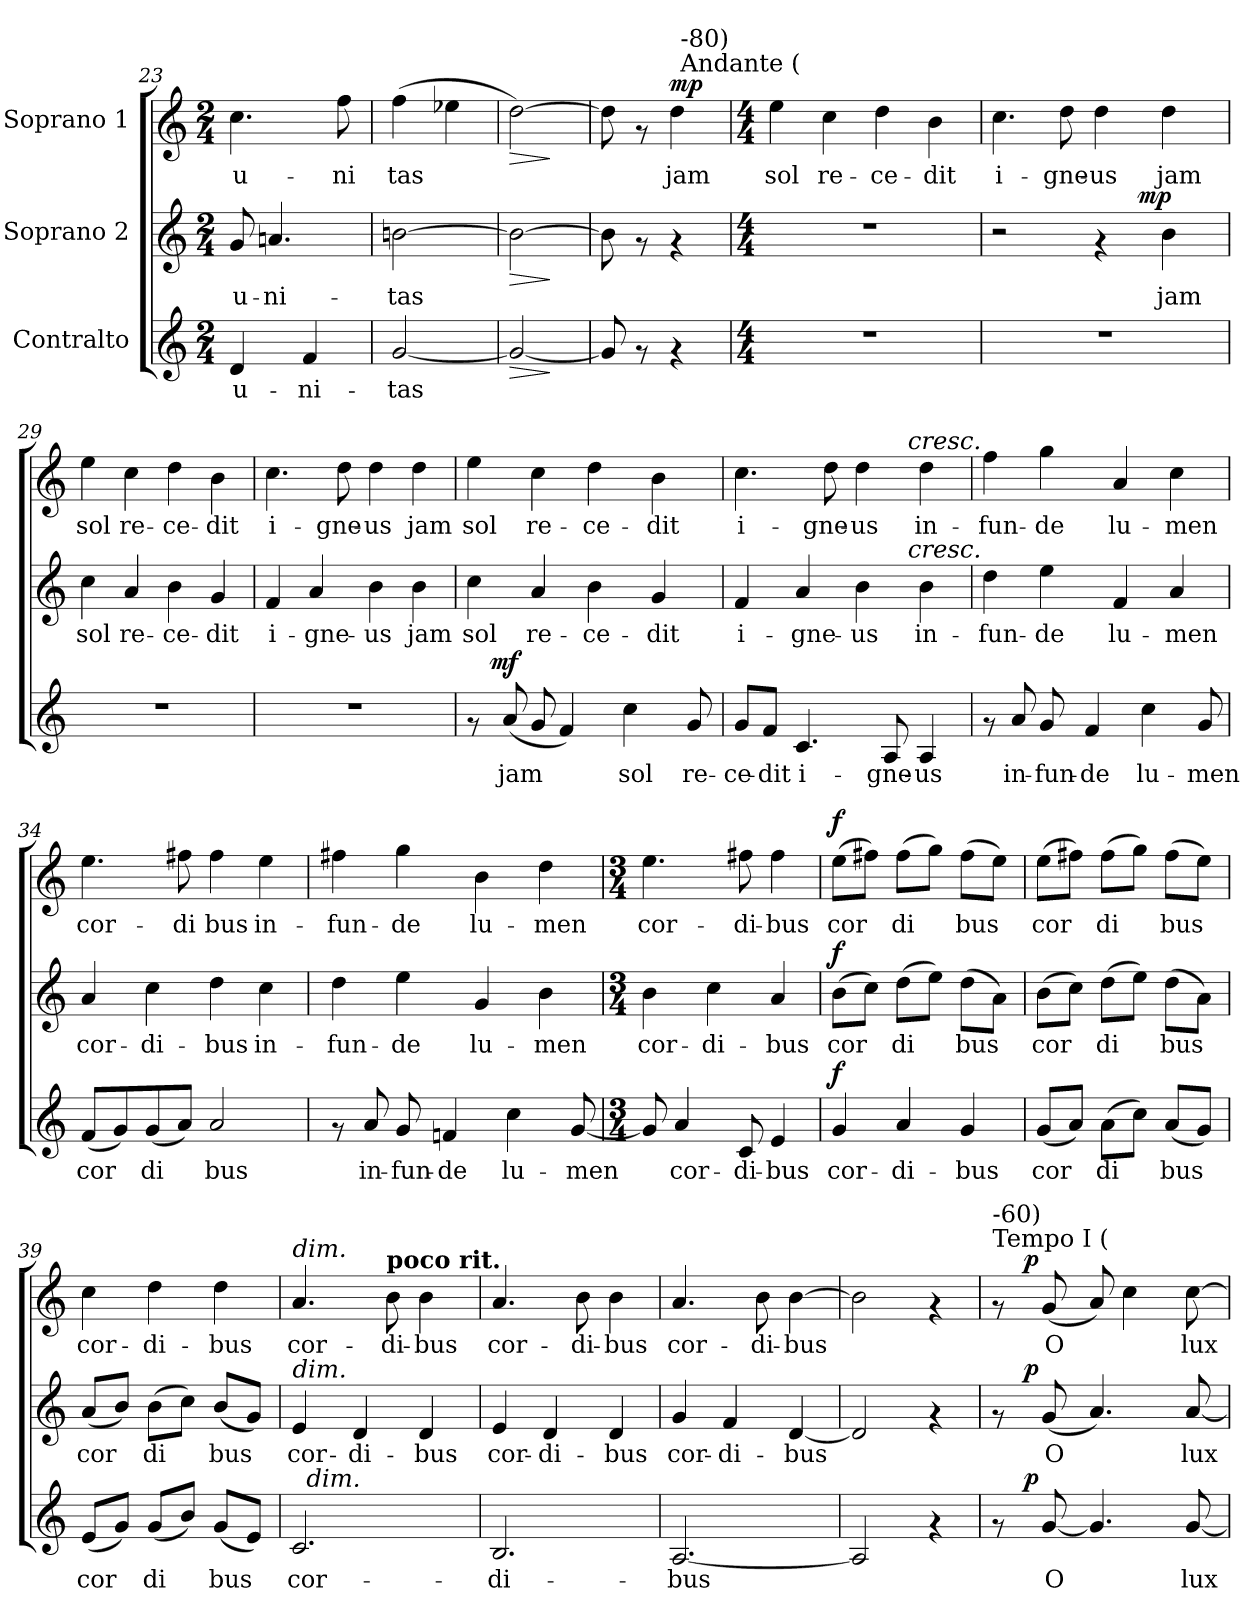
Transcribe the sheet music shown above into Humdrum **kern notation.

**kern	**text	**dynam	**kern	**text	**dynam	**kern	**text	**dynam
*part3	*part3	*part3	*part2	*part2	*part2	*part1	*part1	*part1
*staff3	*staff3	*staff3	*staff2	*staff2	*staff2	*staff1	*staff1	*staff1
*I"Contralto	*	*	*I"Soprano 2	*	*	*I"Soprano 1	*	*
*clefG2	*	*	*clefG2	*	*	*clefG2	*	*
*k[]	*	*	*k[]	*	*	*k[]	*	*
*C:	*	*	*C:	*	*	*C:	*	*
*M2/4	*	*	*M2/4	*	*	*M2/4	*	*
=23	=23	=23	=23	=23	=23	=23	=23	=23
!	!LO:LY:b:cj	!	!	!LO:LY:b:cj	!	!	!LO:LY:b:cj	!
4d/	u-	.	8g/	u-	.	4.cc\	u-	.
!	!	!	!	!LO:LY:b:cj	!	!	!	!
.	.	.	4.an/	-ni-	.	.	.	.
!	!LO:LY:b:cj	!	!	!	!	!	!	!
4f/	-ni-	.	.	.	.	.	.	.
!	!	!	!	!	!	!	!LO:LY:b:cj	!
.	.	.	.	.	.	8ff\	-ni	.
!!LO:PB:g=z
=24	=24	=24	=24	=24	=24	=24	=24	=24
!	!LO:LY:b:cj	!	!	!LO:LY:b:cj	!	!	!LO:LY:b:cj	!
[<2g/	-tas	.	[>2bn\	-tas	.	(>4ff\	tas	.
!	!	!	!	!	!	!	!LO:LY:b:cj	!
.	.	.	.	.	.	4ee-X\	.	.
=25	=25	=25	=25	=25	=25	=25	=25	=25
!	!LO:LY:b:cj	!LO:HP:b	!	!LO:LY:b:cj	!LO:HP:b	!	!LO:LY:b:cj	!LO:HP:b
2g/_<	.	>	2b\_>	.	>	[>2dd\)	.	>
.	.	]	.	.	]	.	.	]
=26	=26	=26	=26	=26	=26	=26	=26	=26
!	!LO:LY:b:cj	!	!	!LO:LY:b:cj	!	!	!LO:LY:b:cj	!
*	*	*	*	*	*	*^	*	*
8g/]	.	.	8b\]	.	.	8dd\]	4ryy	.	.
8rf	.	.	8rf	.	.	8rf	.	.	.
!	!	!	!	!	!	!	!	!LO:LY:b:cj	!LO:DY:a
4rf	.	.	4rf	.	.	4dd\	64ryy	jam	mp
*	*	*	*	*	*	*MM76	*	*	*
!	!	!	!	!	!	!	!LO:TX:a:t=Andante (	!	!
!	!	!	!	!	!	!	!LO:TX:a:t=-80)	!	!
.	.	.	.	.	.	.	8...ryy	.	.
*	*	*	*	*	*	*v	*v	*	*
=27	=27	=27	=27	=27	=27	=27	=27	=27
*M4/4	*	*	*M4/4	*	*	*M4/4	*	*
*	*	*	*	*	*	*^	*	*
!	!	!	!	!	!	!	!	!LO:LY:b:cj	!
*	*	*	*	*	*	*v	*v	*	*
1r	.	.	1r	.	.	4ee\	sol	.
!	!	!	!	!	!	!	!LO:LY:b:cj	!
.	.	.	.	.	.	4cc\	re-	.
!	!	!	!	!	!	!	!LO:LY:b:cj	!
.	.	.	.	.	.	4dd\	-ce-	.
!	!	!	!	!	!	!	!LO:LY:b:cj	!
.	.	.	.	.	.	4b\	-dit	.
=28	=28	=28	=28	=28	=28	=28	=28	=28
!	!	!	!	!	!	!	!LO:LY:b:cj	!
*	*	*	*^	*	*	*	*	*
1r	.	.	2r	2ryy	.	.	4.cc\	i-	.
!	!	!	!	!	!	!	!	!LO:LY:b:cj	!
.	.	.	.	.	.	.	8dd\	-gne-	.
!	!	!	!	!	!	!	!	!LO:LY:b:cj	!
.	.	.	4rf	8.ryy	.	.	4dd\	-us	.
!	!	!	!	!	!	!LO:DY:a	!	!	!
.	.	.	.	4ryy	.	mp	.	.	.
!	!	!	!	!	!LO:LY:b:cj	!	!	!LO:LY:b:cj	!
.	.	.	4b\	.	jam	.	4dd\	jam	.
.	.	.	.	16ryy	.	.	.	.	.
=29	=29	=29	=29	=29	=29	=29	=29	=29	=29
!	!	!	!	!	!LO:LY:b:cj	!	!	!LO:LY:b:cj	!
*	*	*	*v	*v	*	*	*	*	*
1r	.	.	4cc\	sol	.	4ee\	sol	.
!	!	!	!	!LO:LY:b:cj	!	!	!LO:LY:b:cj	!
.	.	.	4a/	re-	.	4cc\	re-	.
!	!	!	!	!LO:LY:b:cj	!	!	!LO:LY:b:cj	!
.	.	.	4b\	-ce-	.	4dd\	-ce-	.
!	!	!	!	!LO:LY:b:cj	!	!	!LO:LY:b:cj	!
.	.	.	4g/	-dit	.	4b\	-dit	.
=30	=30	=30	=30	=30	=30	=30	=30	=30
!	!	!	!	!LO:LY:b:cj	!	!	!LO:LY:b:cj	!
1r	.	.	4f/	i-	.	4.cc\	i-	.
!	!	!	!	!LO:LY:b:cj	!	!	!	!
.	.	.	4a/	-gne-	.	.	.	.
!	!	!	!	!	!	!	!LO:LY:b:cj	!
.	.	.	.	.	.	8dd\	-gne-	.
!	!	!	!	!LO:LY:b:cj	!	!	!LO:LY:b:cj	!
.	.	.	4b\	-us	.	4dd\	-us	.
!	!	!	!	!LO:LY:b:cj	!	!	!LO:LY:b:cj	!
.	.	.	4b\	jam	.	4dd\	jam	.
!!LO:LB:g=z
=31	=31	=31	=31	=31	=31	=31	=31	=31
!	!	!	!	!LO:LY:b:cj	!	!	!LO:LY:b:cj	!
*^	*	*	*	*	*	*	*	*
8rf	16.ryy	.	.	4cc\	sol	.	4ee\	sol	.
!	!	!	!LO:DY:a	!	!	!	!	!	!
.	2ryy	.	mf	.	.	.	.	.	.
!	!	!LO:LY:b:cj	!	!	!	!	!	!	!
(<8a/	.	jam	.	.	.	.	.	.	.
!	!	!LO:LY:b:cj	!	!	!LO:LY:b:cj	!	!	!LO:LY:b:cj	!
8g/	.	.	.	4a/	re-	.	4cc\	re-	.
!	!	!LO:LY:b:cj	!	!	!	!	!	!	!
4f/)	.	.	.	.	.	.	.	.	.
!	!	!	!	!	!LO:LY:b:cj	!	!	!LO:LY:b:cj	!
.	.	.	.	4b\	-ce-	.	4dd\	-ce-	.
.	4ryy	.	.	.	.	.	.	.	.
!	!	!LO:LY:b:cj	!	!	!	!	!	!	!
4cc\	.	sol	.	.	.	.	.	.	.
!	!	!	!	!	!LO:LY:b:cj	!	!	!LO:LY:b:cj	!
.	.	.	.	4g/	-dit	.	4b\	-dit	.
.	8ryy	.	.	.	.	.	.	.	.
!	!	!LO:LY:b:cj	!	!	!	!	!	!	!
8g/	.	re-	.	.	.	.	.	.	.
.	32ryy	.	.	.	.	.	.	.	.
=32	=32	=32	=32	=32	=32	=32	=32	=32	=32
!	!	!LO:LY:b:cj	!	!	!LO:LY:b:cj	!	!	!LO:LY:b:cj	!
*v	*v	*	*	*^	*	*	*^	*	*
8g/L	-ce-	.	4f/	2ryy	i-	.	4.cc\	2ryy	i-	.
!	!LO:LY:b:cj	!	!	!	!	!	!	!	!	!
8f/J	-dit	.	.	.	.	.	.	.	.	.
!	!LO:LY:b:cj	!	!	!	!LO:LY:b:cj	!	!	!	!	!
4.c/	i-	.	4a/	.	-gne-	.	.	.	.	.
!	!	!	!	!	!	!	!	!	!LO:LY:b:cj	!
.	.	.	.	.	.	.	8dd\	.	-gne-	.
!	!	!	!	!	!LO:LY:b:cj	!	!	!	!LO:LY:b:cj	!
.	.	.	4b\	8..ryy	-us	.	4dd\	8..ryy	-us	.
!	!LO:LY:b:cj	!	!	!	!	!	!	!	!	!
8A/	-gne-	.	.	.	.	.	.	.	.	.
!	!	!	!	!	!	!	!	!LO:TX:a:i:t=cresc.	!	!
!	!	!	!	!LO:TX:a:i:t=cresc.	!	!	!	!	!	!
.	.	.	.	4ryy	.	.	.	4ryy	.	.
!	!LO:LY:b:cj	!	!	!	!LO:LY:b:cj	!	!	!	!LO:LY:b:cj	!
4A/	-us	.	4b\	.	in-	.	4dd\	.	in-	.
.	.	.	.	32ryy	.	.	.	32ryy	.	.
=33	=33	=33	=33	=33	=33	=33	=33	=33	=33	=33
!	!	!	!	!	!LO:LY:b:cj	!	!	!	!LO:LY:b:cj	!
*	*	*	*v	*v	*	*	*	*	*	*
*	*	*	*	*	*	*v	*v	*	*
8rf	.	.	4dd\	-fun-	.	4ff\	-fun-	.
!	!LO:LY:b:cj	!	!	!	!	!	!	!
8a/	in-	.	.	.	.	.	.	.
!	!LO:LY:b:cj	!	!	!LO:LY:b:cj	!	!	!LO:LY:b:cj	!
8g/	-fun-	.	4ee\	-de	.	4gg\	-de	.
!	!LO:LY:b:cj	!	!	!	!	!	!	!
4f/	-de	.	.	.	.	.	.	.
!	!	!	!	!LO:LY:b:cj	!	!	!LO:LY:b:cj	!
.	.	.	4f/	lu-	.	4a/	lu-	.
!	!LO:LY:b:cj	!	!	!	!	!	!	!
4cc\	lu-	.	.	.	.	.	.	.
!	!	!	!	!LO:LY:b:cj	!	!	!LO:LY:b:cj	!
.	.	.	4a/	-men	.	4cc\	-men	.
!	!LO:LY:b:cj	!	!	!	!	!	!	!
8g/	-men	.	.	.	.	.	.	.
=34	=34	=34	=34	=34	=34	=34	=34	=34
!	!LO:LY:b:cj	!	!	!LO:LY:b:cj	!	!	!LO:LY:b:cj	!
(<8f/L	cor-	.	4a/	cor-	.	4.ee\	cor-	.
!	!LO:LY:b:cj	!	!	!	!	!	!	!
8g/)	--	.	.	.	.	.	.	.
!	!LO:LY:b:cj	!	!	!LO:LY:b:cj	!	!	!	!
(<8g/	-di-	.	4cc\	-di-	.	.	.	.
!	!LO:LY:b:cj	!	!	!	!	!	!LO:LY:b:cj	!
8a/J)	--	.	.	.	.	8ff#X\	-di	.
!	!LO:LY:b:cj	!	!	!LO:LY:b:cj	!	!	!LO:LY:b:cj	!
2a/	-bus	.	4dd\	-bus	.	4ff#\	bus	.
!	!	!	!	!LO:LY:b:cj	!	!	!LO:LY:b:cj	!
.	.	.	4cc\	in-	.	4ee\	in-	.
!!LO:LB:g=z
=35	=35	=35	=35	=35	=35	=35	=35	=35
!	!	!	!	!LO:LY:b:cj	!	!	!LO:LY:b:cj	!
8rf	.	.	4dd\	-fun-	.	4ff#X\	-fun-	.
!	!LO:LY:b:cj	!	!	!	!	!	!	!
8a/	in-	.	.	.	.	.	.	.
!	!LO:LY:b:cj	!	!	!LO:LY:b:cj	!	!	!LO:LY:b:cj	!
8g/	-fun-	.	4ee\	-de	.	4gg\	-de	.
!	!LO:LY:b:cj	!	!	!	!	!	!	!
4fn/	-de	.	.	.	.	.	.	.
!	!	!	!	!LO:LY:b:cj	!	!	!LO:LY:b:cj	!
.	.	.	4g/	lu-	.	4b\	lu-	.
!	!LO:LY:b:cj	!	!	!	!	!	!	!
4cc\	lu-	.	.	.	.	.	.	.
!	!	!	!	!LO:LY:b:cj	!	!	!LO:LY:b:cj	!
.	.	.	4b\	-men	.	4dd\	-men	.
!	!LO:LY:b:cj	!	!	!	!	!	!	!
[<8g/	-men	.	.	.	.	.	.	.
=36	=36	=36	=36	=36	=36	=36	=36	=36
*M3/4	*	*	*M3/4	*	*	*M3/4	*	*
!	!LO:LY:b:cj	!	!	!LO:LY:b:cj	!	!	!LO:LY:b:cj	!
8g/]	.	.	4b\	cor-	.	4.ee\	cor-	.
!	!LO:LY:b:cj	!	!	!	!	!	!	!
4a/	cor-	.	.	.	.	.	.	.
!	!	!	!	!LO:LY:b:cj	!	!	!	!
.	.	.	4cc\	-di-	.	.	.	.
!	!LO:LY:b:cj	!	!	!	!	!	!LO:LY:b:cj	!
8c/	-di-	.	.	.	.	8ff#X\	-di-	.
!	!LO:LY:b:cj	!	!	!LO:LY:b:cj	!	!	!LO:LY:b:cj	!
4e/	-bus	.	4a/	-bus	.	4ff#\	-bus	.
=37	=37	=37	=37	=37	=37	=37	=37	=37
!	!LO:LY:b:cj	!LO:DY:a	!	!LO:LY:b:cj	!LO:DY:a	!	!LO:LY:b:cj	!LO:DY:a
4g/	cor-	f	(>8b\L	cor-	f	(>8ee\L	cor-	f
!	!	!	!	!LO:LY:b:cj	!	!	!LO:LY:b:cj	!
.	.	.	8cc\J)	--	.	8ff#X\J)	--	.
!	!LO:LY:b:cj	!	!	!LO:LY:b:cj	!	!	!LO:LY:b:cj	!
4a/	-di-	.	(>8dd\L	-di-	.	(>8ff#\L	-di-	.
!	!	!	!	!LO:LY:b:cj	!	!	!LO:LY:b:cj	!
.	.	.	8ee\J)	--	.	8gg\J)	--	.
!	!LO:LY:b:cj	!	!	!LO:LY:b:cj	!	!	!LO:LY:b:cj	!
4g/	-bus	.	(>8dd\L	-bus	.	(>8ff#\L	-bus	.
!	!	!	!	!LO:LY:b:cj	!	!	!LO:LY:b:cj	!
.	.	.	8a\J)	.	.	8ee\J)	.	.
=38	=38	=38	=38	=38	=38	=38	=38	=38
!	!LO:LY:b:cj	!	!	!LO:LY:b:cj	!	!	!LO:LY:b:cj	!
(<8g/L	cor-	.	(>8b\L	cor-	.	(>8ee\L	cor-	.
!	!LO:LY:b:cj	!	!	!LO:LY:b:cj	!	!	!LO:LY:b:cj	!
8a/J)	--	.	8cc\J)	--	.	8ff#X\J)	--	.
!	!LO:LY:b:cj	!	!	!LO:LY:b:cj	!	!	!LO:LY:b:cj	!
(>8a\L	-di-	.	(>8dd\L	-di-	.	(>8ff#\L	-di-	.
!	!LO:LY:b:cj	!	!	!LO:LY:b:cj	!	!	!LO:LY:b:cj	!
8cc\J)	--	.	8ee\J)	--	.	8gg\J)	--	.
!	!LO:LY:b:cj	!	!	!LO:LY:b:cj	!	!	!LO:LY:b:cj	!
(<8a/L	-bus	.	(>8dd\L	-bus	.	(>8ff#\L	-bus	.
!	!LO:LY:b:cj	!	!	!LO:LY:b:cj	!	!	!LO:LY:b:cj	!
8g/J)	.	.	8a\J)	.	.	8ee\J)	.	.
!!LO:PB:g=z
=39	=39	=39	=39	=39	=39	=39	=39	=39
!	!LO:LY:b:cj	!	!	!LO:LY:b:cj	!	!	!LO:LY:b:cj	!
(<8e/L	cor-	.	(<8a/L	cor-	.	4cc\	cor-	.
!	!LO:LY:b:cj	!	!	!LO:LY:b:cj	!	!	!	!
8g/J)	--	.	8b/J)	--	.	.	.	.
!	!LO:LY:b:cj	!	!	!LO:LY:b:cj	!	!	!LO:LY:b:cj	!
(<8g/L	-di-	.	(>8b\L	-di-	.	4dd\	-di-	.
!	!LO:LY:b:cj	!	!	!LO:LY:b:cj	!	!	!	!
8b/J)	--	.	8cc\J)	--	.	.	.	.
!	!LO:LY:b:cj	!	!	!LO:LY:b:cj	!	!	!LO:LY:b:cj	!
(<8g/L	-bus	.	(<8b/L	-bus	.	4dd\	-bus	.
!	!LO:LY:b:cj	!	!	!LO:LY:b:cj	!	!	!	!
8e/J)	.	.	8g/J)	.	.	.	.	.
=40	=40	=40	=40	=40	=40	=40	=40	=40
!	!	!	!	!	!	!LO:TX:a:i:t=dim.	!	!
!	!	!	!LO:TX:a:i:t=dim.	!	!	!	!	!
!	!LO:LY:b:cj	!	!	!LO:LY:b:cj	!	!	!LO:LY:b:cj	!
*^	*	*	*	*	*	*	*	*
2.c/	32ryy	cor-	.	4e/	cor-	.	4.a/	cor-	.
!	!LO:TX:a:i:t=dim.	!	!	!	!	!	!	!	!
.	2ryy	.	.	.	.	.	.	.	.
!	!	!	!	!	!LO:LY:b:cj	!	!	!	!
.	.	.	.	4d/	-di-	.	.	.	.
!	!	!	!	!	!	!	!LO:TX:a:B:t=poco rit.	!	!
!	!	!	!	!	!	!	!	!LO:LY:b:cj	!
.	.	.	.	.	.	.	8b\	-di-	.
!	!	!	!	!	!LO:LY:b:cj	!	!	!LO:LY:b:cj	!
.	.	.	.	4d/	-bus	.	4b\	-bus	.
.	8..ryy	.	.	.	.	.	.	.	.
=41	=41	=41	=41	=41	=41	=41	=41	=41	=41
!	!	!LO:LY:b:cj	!	!	!LO:LY:b:cj	!	!	!LO:LY:b:cj	!
*v	*v	*	*	*	*	*	*	*	*
2.B/	-di-	.	4e/	cor-	.	4.a/	cor-	.
!	!	!	!	!LO:LY:b:cj	!	!	!	!
.	.	.	4d/	-di-	.	.	.	.
!	!	!	!	!	!	!	!LO:LY:b:cj	!
.	.	.	.	.	.	8b\	-di-	.
!	!	!	!	!LO:LY:b:cj	!	!	!LO:LY:b:cj	!
.	.	.	4d/	-bus	.	4b\	-bus	.
=42	=42	=42	=42	=42	=42	=42	=42	=42
!	!LO:LY:b:cj	!	!	!LO:LY:b:cj	!	!	!LO:LY:b:cj	!
[<2.A/	-bus	.	4g/	cor-	.	4.a/	cor-	.
!	!	!	!	!LO:LY:b:cj	!	!	!	!
.	.	.	4f/	-di-	.	.	.	.
!	!	!	!	!	!	!	!LO:LY:b:cj	!
.	.	.	.	.	.	8b\	-di-	.
!	!	!	!	!LO:LY:b:cj	!	!	!LO:LY:b:cj	!
.	.	.	[<4d/	-bus	.	[>4b\	-bus	.
=43	=43	=43	=43	=43	=43	=43	=43	=43
!	!LO:LY:b:cj	!	!	!LO:LY:b:cj	!	!	!LO:LY:b:cj	!
2A/]	.	.	2d/]	.	.	2b\]	.	.
4rf	.	.	4rf	.	.	4rf	.	.
!!LO:PB:g=z
=44	=44	=44	=44	=44	=44	=44	=44	=44
*	*	*	*	*	*	*MM56	*	*
*^	*	*	*^	*	*	*^	*	*
!	!	!	!	!	!	!	!	!LO:TX:a:t=Tempo I (	!	!	!
!	!	!	!	!	!	!	!	!LO:TX:a:t=-60)	!	!	!
8rf	16ryy	.	.	8rf	16ryy	.	.	8rf	16ryy	.	.
.	64ryy	.	.	.	64ryy	.	.	.	64ryy	.	.
!	!	!	!LO:DY:a	!	!	!	!LO:DY:a	!	!	!	!LO:DY:a
.	2ryy	.	p	.	2ryy	.	p	.	2ryy	.	p
!	!	!LO:LY:b:cj	!	!	!	!LO:LY:b:cj	!	!	!	!LO:LY:b:cj	!
[<8g/	.	O	.	(<8g/	.	O	.	(>8g/	.	O	.
!	!	!LO:LY:b:cj	!	!	!	!LO:LY:b:cj	!	!	!	!LO:LY:b:cj	!
4.g/]	.	.	.	4.a/)	.	.	.	8a/)	.	.	.
!	!	!	!	!	!	!	!	!	!	!LO:LY:b:cj	!
.	.	.	.	.	.	.	.	4cc\	.	.	.
.	8ryy	.	.	.	8ryy	.	.	.	8ryy	.	.
!	!	!LO:LY:b:cj	!	!	!	!LO:LY:b:cj	!	!	!	!LO:LY:b:cj	!
[<8g/	.	lux	.	[<8a/	.	lux	.	[>8cc\	.	lux	.
.	32.ryy	.	.	.	32.ryy	.	.	.	32.ryy	.	.
*v	*v	*	*	*	*	*	*	*v	*v	*	*
*	*	*	*v	*v	*	*	*	*	*
=	=	=	=	=	=	=	=	=
*-	*-	*-	*-	*-	*-	*-	*-	*-
